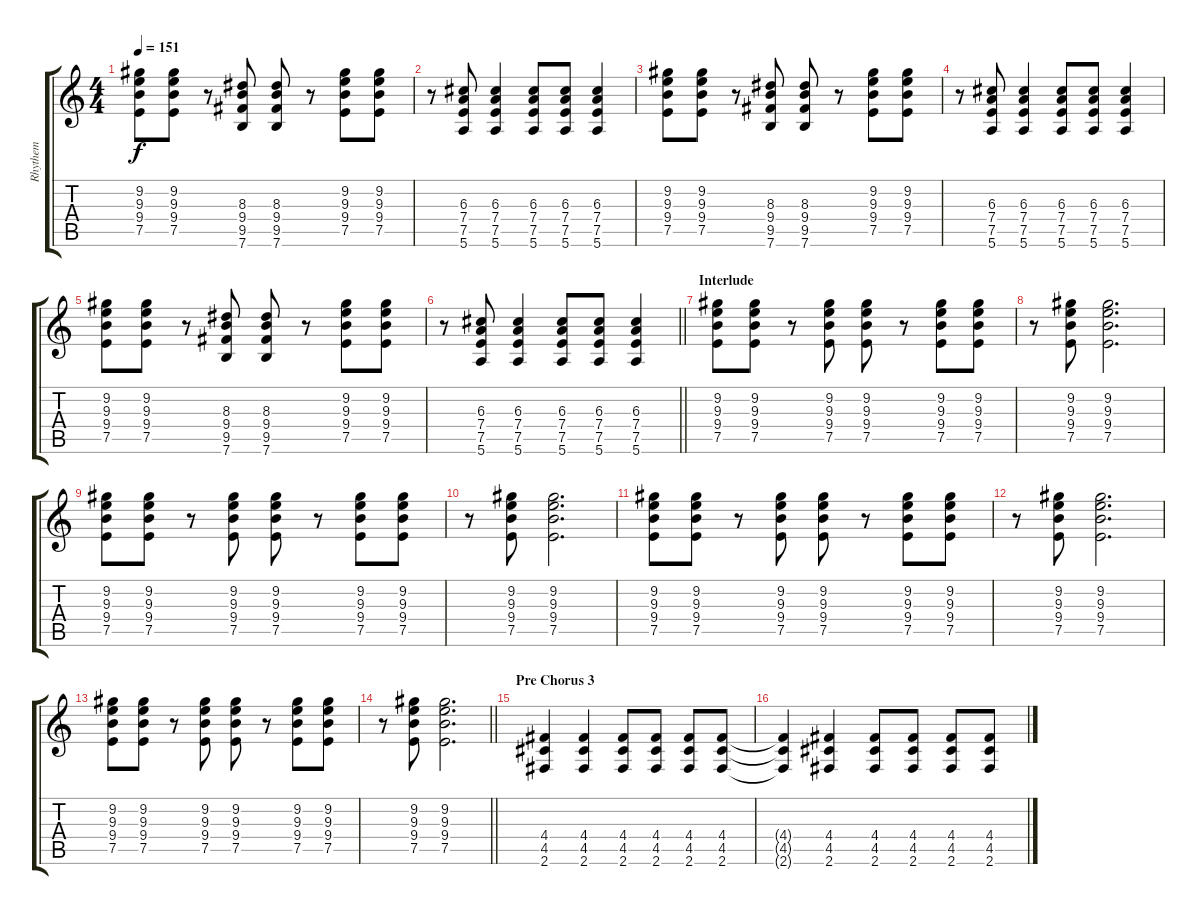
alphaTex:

\track ("Rhythem" "Rhythem") {instrument electricguitarclean}
\staff {score tabs}
\tuning (E4 B3 G3 D3 A2 E2) {hide}
\ts (4 4)
\tempo 151
\clef g2
\ks c
(9.2 9.3 9.4 7.5).8{dy f} (9.2 9.3 9.4 7.5).8 r.8 (8.3 9.4 9.5 7.6).8 (8.3 9.4 9.5 7.6).8 r.8 (9.2 9.3 9.4 7.5).8 (9.2 9.3 9.4 7.5).8 |
r.8 (6.3 7.4 7.5 5.6).8 (6.3 7.4 7.5 5.6).4 (6.3 7.4 7.5 5.6).8 (6.3 7.4 7.5 5.6).8 (6.3 7.4 7.5 5.6).4 |
(9.2 9.3 9.4 7.5).8 (9.2 9.3 9.4 7.5).8 r.8 (8.3 9.4 9.5 7.6).8 (8.3 9.4 9.5 7.6).8 r.8 (9.2 9.3 9.4 7.5).8 (9.2 9.3 9.4 7.5).8 |
r.8 (6.3 7.4 7.5 5.6).8 (6.3 7.4 7.5 5.6).4 (6.3 7.4 7.5 5.6).8 (6.3 7.4 7.5 5.6).8 (6.3 7.4 7.5 5.6).4 |
(9.2 9.3 9.4 7.5).8 (9.2 9.3 9.4 7.5).8 r.8 (8.3 9.4 9.5 7.6).8 (8.3 9.4 9.5 7.6).8 r.8 (9.2 9.3 9.4 7.5).8 (9.2 9.3 9.4 7.5).8 |
\barLineRight lightlight
r.8 (6.3 7.4 7.5 5.6).8 (6.3 7.4 7.5 5.6).4 (6.3 7.4 7.5 5.6).8 (6.3 7.4 7.5 5.6).8 (6.3 7.4 7.5 5.6).4 |
\section ("" "Interlude")
(9.2 9.3 9.4 7.5).8 (9.2 9.3 9.4 7.5).8 r.8 (9.2 9.3 9.4 7.5).8 (9.2 9.3 9.4 7.5).8 r.8 (9.2 9.3 9.4 7.5).8 (9.2 9.3 9.4 7.5).8 |
r.8 (9.2 9.3 9.4 7.5).8 (9.2 9.3 9.4 7.5).2{d} |
(9.2 9.3 9.4 7.5).8 (9.2 9.3 9.4 7.5).8 r.8 (9.2 9.3 9.4 7.5).8 (9.2 9.3 9.4 7.5).8 r.8 (9.2 9.3 9.4 7.5).8 (9.2 9.3 9.4 7.5).8 |
r.8 (9.2 9.3 9.4 7.5).8 (9.2 9.3 9.4 7.5).2{d} |
(9.2 9.3 9.4 7.5).8 (9.2 9.3 9.4 7.5).8 r.8 (9.2 9.3 9.4 7.5).8 (9.2 9.3 9.4 7.5).8 r.8 (9.2 9.3 9.4 7.5).8 (9.2 9.3 9.4 7.5).8 |
r.8 (9.2 9.3 9.4 7.5).8 (9.2 9.3 9.4 7.5).2{d} |
(9.2 9.3 9.4 7.5).8 (9.2 9.3 9.4 7.5).8 r.8 (9.2 9.3 9.4 7.5).8 (9.2 9.3 9.4 7.5).8 r.8 (9.2 9.3 9.4 7.5).8 (9.2 9.3 9.4 7.5).8 |
\barLineRight lightlight
r.8 (9.2 9.3 9.4 7.5).8 (9.2 9.3 9.4 7.5).2{d} |
\section ("" "Pre Chorus 3")
(4.4 4.5 2.6).4{instrument electricguitarclean} (4.4 4.5 2.6).4 (4.4 4.5 2.6).8 (4.4 4.5 2.6).8 (4.4 4.5 2.6).8 (4.4 4.5 2.6).8 |
(4.4{t} 4.5{t} 2.6{t}).4 (4.4 4.5 2.6).4 (4.4 4.5 2.6).8 (4.4 4.5 2.6).8 (4.4 4.5 2.6).8 (4.4 4.5 2.6).8
